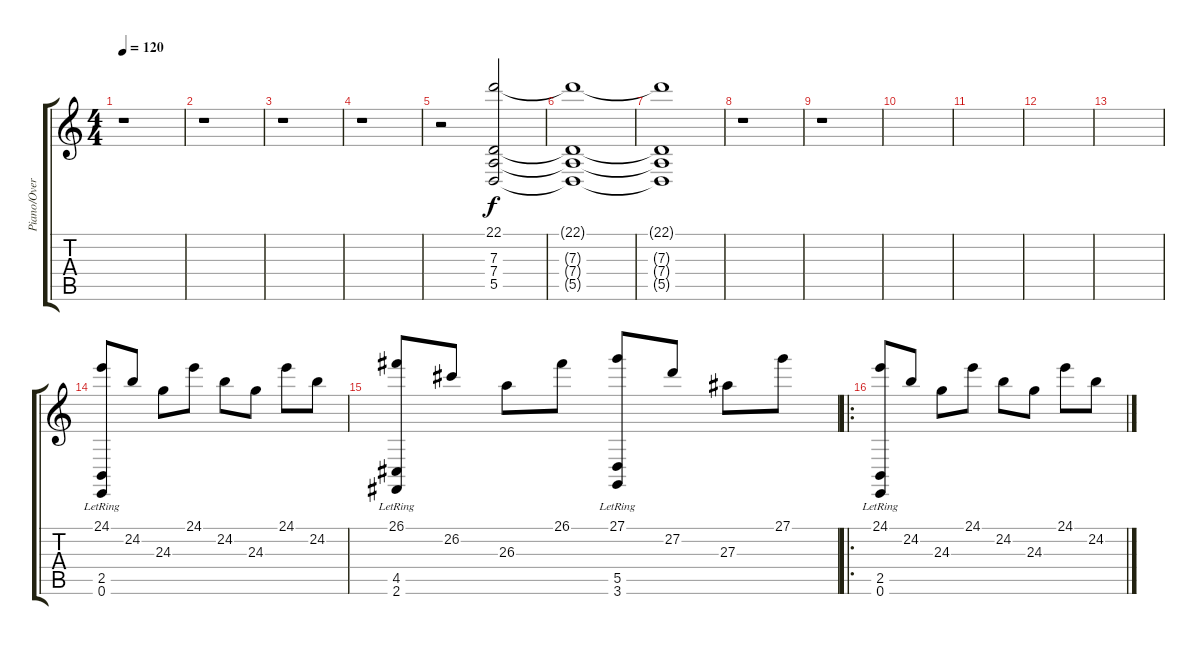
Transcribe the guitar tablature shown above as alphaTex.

\track ("Piano/OverdubGuitar" "Piano/Over") {instrument acousticgrandpiano}
\staff {score tabs}
\tuning (E4 B3 G3 D3 A2 E2) {hide}
\ts (4 4)
\tempo 120
\clef g2
\ks c
r.1{dy f} |
r.1{volume 15} |
r.1 |
r.1 |
r.2 (22.1 7.3 7.4 5.5).2{volume 0} |
(22.1{t} 7.3{t} 7.4{t} 5.5{t}).1 |
(22.1{t} 7.3{t} 7.4{t} 5.5{t}).1 |
r.1{volume 15} |
r.1 |
|
|
|
|
(24.1 2.5{lr} 0.6{lr}).8 24.2.8 24.3.8 24.1.8 24.2.8 24.3.8 24.1.8 24.2.8 |
(26.1 4.5{lr} 2.6{lr}).8 26.2.8 26.3.8 26.1.8 (27.1 5.5{lr} 3.6{lr}).8 27.2.8 27.3.8 27.1.8 |
\ro
(24.1 2.5{lr} 0.6{lr}).8 24.2.8 24.3.8 24.1.8 24.2.8 24.3.8 24.1.8 24.2.8
